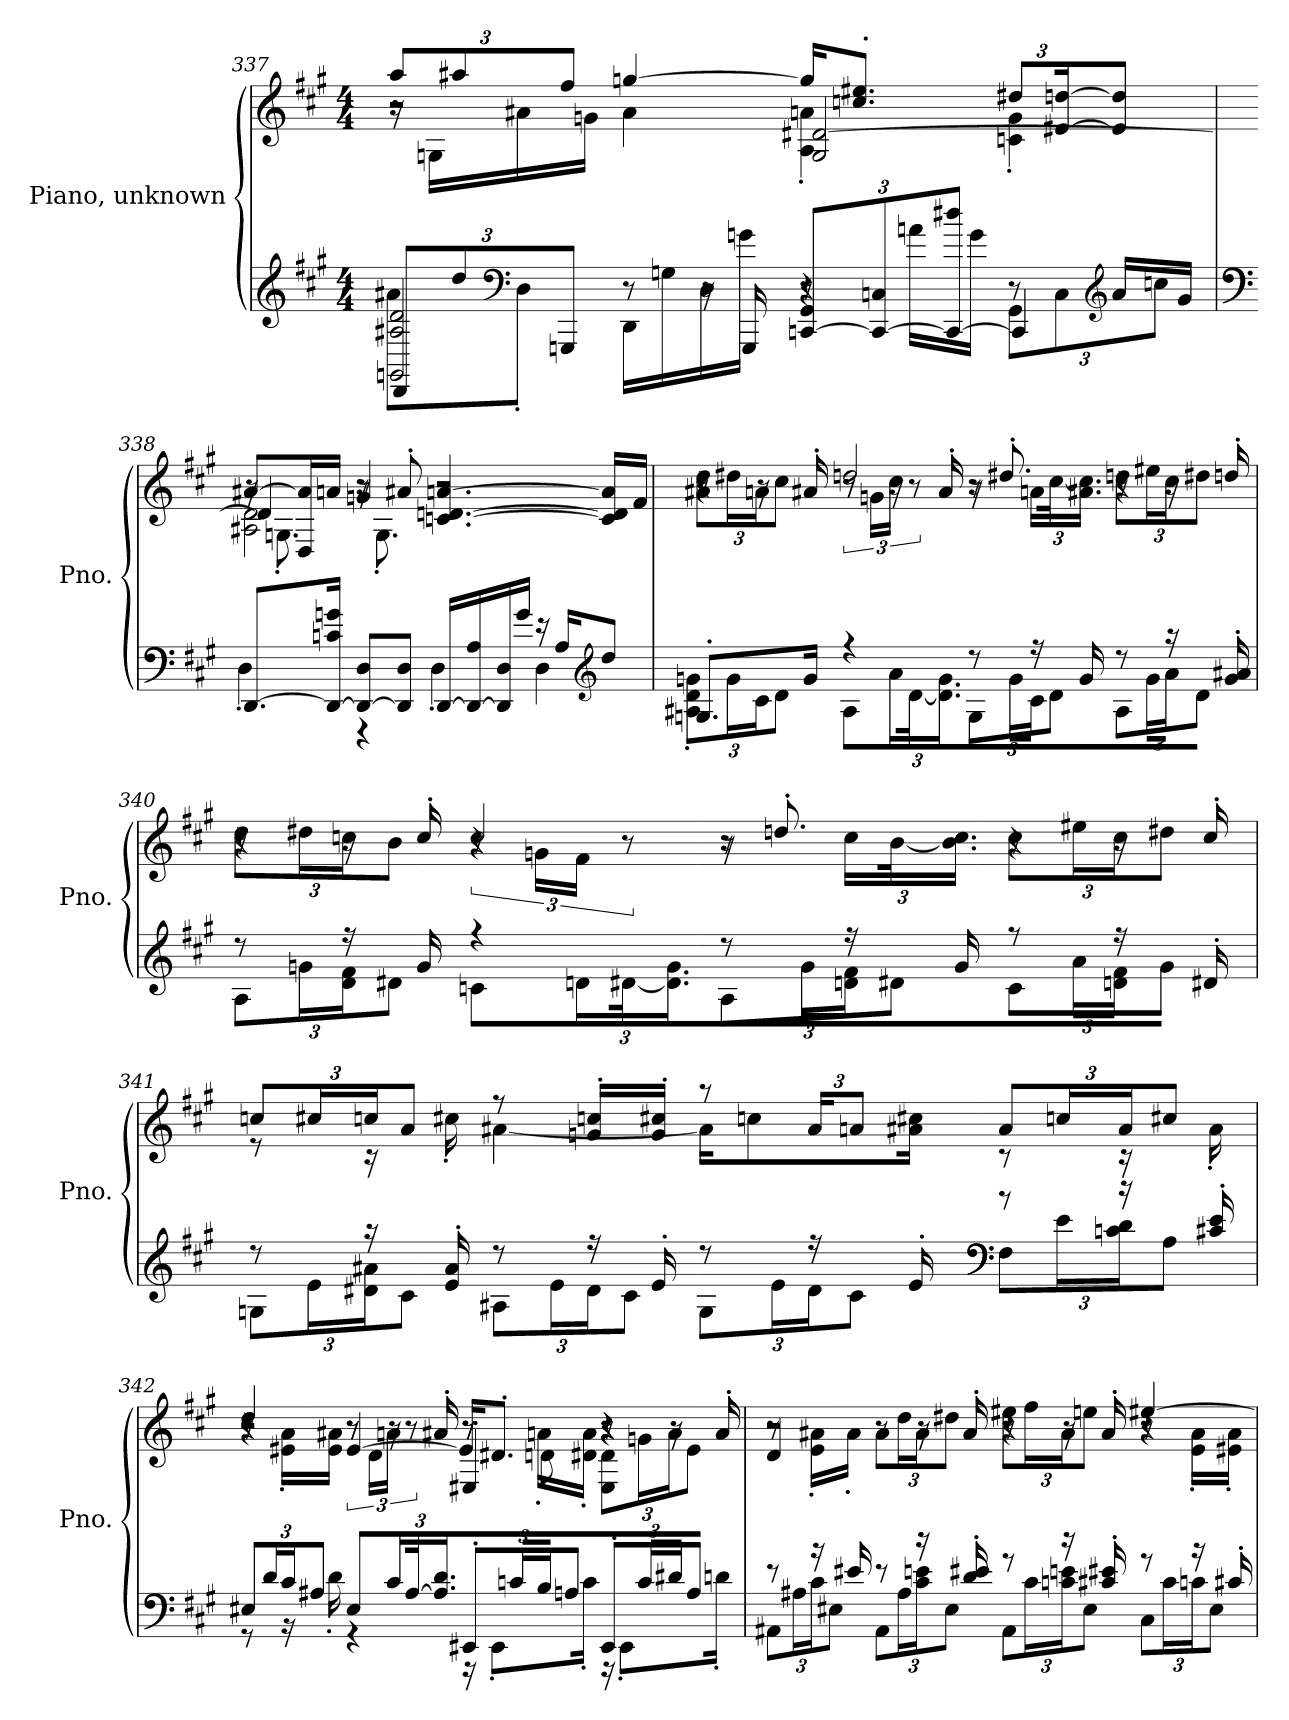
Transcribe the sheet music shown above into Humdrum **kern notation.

**kern	**kern
*part1	*part1
*staff2	*staff1
*I"Piano, unknown	*
*I'Pno.	*
!!LO:PB:g=z
*clefG2	*clefG2
*k[f#c#g#]	*k[f#c#g#]
*M4/4	*M4/4
=337	=337
*^	*
*	*^	*
*	*	*Xbrackettup	*Xbrackettup
*	*	*	*^
*	*	*	*	*^
2GGn/ 2A#X/ 2d/	8a#X\L	12DD/L	12aa/L	16r	2r
.	.	.	.	16Gn\LL	.
.	.	12dd/	12aa#X/	.	.
*clefF4	*	*	*	*	*
.	8D'\J	.	.	16a#X\	.
.	.	12GGGn/J	12ff#/J	.	.
.	.	.	.	16gn\JJ	.
.	16DD\LL	8r	[4ggn/	4a#\	.
.	16Gn\	.	.	.	.
.	16D\	16r	.	.	.
.	16gn\JJ	16GGG/	.	.	.
4r	8r	[12CCn/ 12GG/L	16gg/KL]	4A\' 4an\'	2G/ [2d#X/
.	.	.	8.ccn/' 8.ee#X/'J	.	.
.	.	12CC/_ 12Cn/	.	.	.
.	16an\LL	.	.	.	.
.	.	12CC/_ 12dd#X/J	.	.	.
.	16g\JJ	.	.	.	.
8r	12GG\L	4CC/]	12dd#X/L	4cn\' 4g\'	.
.	12C\	.	[24e#X/ [24ddn/K	.	.
*clefG2	*	*	*	*	*
16a/LL	.	.	8e#/] 8dd/]J	.	.
.	12ccn\J	.	.	.	.
16g/JJ	.	.	.	.	.
*v	*v	*v	*	*	*
*	*v	*v	*v
!!LO:LB:g=z
=338	=338
*clefF4	*
*^	*^
*	*	*	*^
*	*	*	*	*^
[8.DD/L	4D'\	[8a#X/L	2A#X\ 2d\	4d#/]	16r
.	.	.	.	.	8.Gn'\
.	.	16D/ 16a#/]L	.	.	.
16DD/_ 16cn/ 16gn/Jk	.	16an/JJ	.	.	.
8DD/_ 8D/L	4r	8r	.	4gn/	16r
.	.	.	.	.	8.G'\
8DD/] 8D/J	.	8a#X'/	.	.	.
[16DD/LL	4D'\	[4.cn/ [4.dn/ [4.an/	2r	2r	2r
16DD/_ 16A/	.	.	.	.	.
16DD/] 16D/	.	.	.	.	.
16g/JJ	.	.	.	.	.
16r	4D\	.	.	.	.
16A/KL	.	.	.	.	.
*clefG2	*	*	*	*	*
8dd/J	.	16c/] 16d/] 16a/]LL	.	.	.
.	.	16f#/JJ	.	.	.
*	*	*	*	*v	*v
!!LO:LB:g=z
=339	=339	=339	=339	=339
8.Gn'/L	12A#X\' 12d\' 12gn\'L	4r	12a#X\ 12dd\L	8r
.	24g\L	.	24dd#X\L	.
.	24c#\J	.	24an\J	16r
.	12d\J	.	12cc#\J	.
16g/Jk	.	.	.	16a#X'/
*	*	*	*brackettup	*
4r	8A#\L	2ddn/	12r	8r
.	.	.	24gn\LL	.
.	24a\L	.	24cc#\JJ	16r
.	[48d\K	.	12r	.
.	24.d\] 24.g\JJ	.	.	16a#'/
8r	12G\L	.	8r	16r
.	.	.	.	8.dd#X'/
.	24g\L	.	.	.
*	*	*	*Xbrackettup	*
16r	24c#\J	.	24an\LL	.
.	12d\J	.	[48cc#\K	.
16g/	.	.	24.a#X\ 24.cc#\]JJ	.
8r	12A#\L	4r	12ddn\L	8r
.	24g\L	.	24ee#X\L	.
16r	24a\J	.	24cc#\J	16r
.	12d\J	.	12dd#X\J	.
16g/' 16a#X/'	.	.	.	16ddn'/
!!LO:LB:g=z	!!	!!
=340	=340	=340	=340	=340
8r	12A\L	8r	12dd\L	4r
.	24gn\L	.	24dd#X\L	.
16r	24d\ 24f#\J	16r	24ccn\J	.
.	12d#X\J	.	12b\J	.
16g/	.	16cc'/	.	.
*	*	*	*brackettup	*
4r	8cn\L	4r	12r	2cc/
.	.	.	24gn\LL	.
.	24dn\L	.	24f#\JJ	.
.	[48d#X\K	.	12r	.
.	24.d#\] 24.g\JJ	.	.	.
8r	12A\L	16r	8r	.
.	.	8.ddn'/	.	.
.	24g\L	.	.	.
*	*	*	*Xbrackettup	*
16r	24dn\ 24f#\J	.	24cc\LL	.
.	12d#X\J	.	[48b\K	.
16g/	.	.	24.b\] 24.cc\JJ	.
8r	12c\L	8r	12cc\L	4r
.	24a\L	.	24ee#X\L	.
16r	24dn\ 24f#\J	16r	24cc\J	.
.	12g\J	.	12dd#X\J	.
16d#X'/	.	16cc'/	.	.
*	*	*	*v	*v
!!LO:LB:g=z
=341	=341	=341	=341
8r	12Gn\L	12ccn/L	8r
.	24e\L	24cc#X/L	.
16r	24d#X\ 24a#X\J	24ccn/J	16r
.	12c#\J	12a/J	.
16e/' 16a#/'	.	.	16cc#X'\
8r	12A#X\L	8r	[4a#X\
.	24e\L	.	.
16r	24d#\J	16gn/' 16ccn/'LL	.
.	12c#\J	.	.
16e'/	.	16g/' 16cc#X/'JJ	.
8r	12G\L	8r	16a#\KL]
.	.	.	8ccn\
.	24e\L	.	.
16r	24d#\J	24a#/KL	.
.	12c#\J	12an/J	.
16e'/	.	.	16a#X\ 16cc#X\Jk
*clefF4	*	*	*
8r	12F#\L	12a#/L	8r
.	24e\L	24ccn/L	.
16r	24cn\ 24d#\J	24a#/J	16r
.	12A#\J	12cc#X/J	.
16c#X/' 16e/'	.	.	16a#'\
!!LO:LB:g=z
=342	=342	=342	=342
*	*	*^	*^
12E#X/L	8r	4dd/	8r	4r	2r
24d/L	.	.	.	.	.
24c#/J	16r	.	16e#X\' 16a\'LL	.	.
12A#X/J	.	.	.	.	.
.	16d'\	.	16e#\ 16a#X\JJ	.	.
*	*	*	*brackettup	*	*
8E#/L	4r	8r	12r	[4e#/	.
.	.	.	24d\LL	.	.
24c#/L	.	16r	24an\JJ	.	.
[48A#/K	.	.	12r	.	.
24.A#/] 24.d/JJ	.	16a#X'/	.	.	.
12EE#X'/L	16r	4E#X'/	8r	16e#/KL]	8r
.	8EE#'\L	.	.	8.d#X'/J	.
24cn/L	.	.	.	.	.
24B/J	.	.	16an'\LL	.	8dn\
12An/J	.	.	.	.	.
.	16c'\Jk	.	16d#X\' 16a\'JJ	.	.
*	*	*	*Xbrackettup	*	*
12EE#'/L	16r	8r	12E#\ 12d#\L	4r	4r
.	8EE#'\L	.	.	.	.
24c/L	.	.	24gn\L	.	.
24d#X/J	.	16r	24a\J	.	.
12A/J	.	.	12e#\J	.	.
.	16dn'\Jk	16a'/	.	.	.
*	*	*	*	*v	*v
!!LO:PB:g=z
=343	=343	=343	=343	=343
8r	12AA#X\L	2r	8r	4d/
.	24A#X\L	.	.	.
16r	24c#\J	.	16e\' 16a#X\'LL	.
.	12E#X\J	.	.	.
16e#X/	.	.	16a#'\JJ	.
8r	12AA#\L	.	12a#\L	8r
.	24A#\L	.	24dd\L	.
16r	24c#\ 24en\J	.	24a#\J	16r
.	12E#\J	.	12dd#X\J	.
16d/' 16e#X/'	.	.	.	16a#'/
8r	12AA#\L	4r	12ee#X\L	8r
.	24c#\L	.	24ff#\L	.
16r	24cn\ 24en\J	.	24a#\J	16r
.	12E#\J	.	12een\J	.
16c#X/' 16e#X/'	.	.	.	16a#'/
8r	12C#\L	[4ee#X/	8r	4r
.	24c#\L	.	.	.
16r	24cn\J	.	16e\' 16a#\'LL	.
.	12E#\J	.	.	.
16c#X'/	.	.	16e#X\' 16a#\'JJ	.
*v	*v	*	*	*
*	*v	*v	*v
=	=
*-	*-
